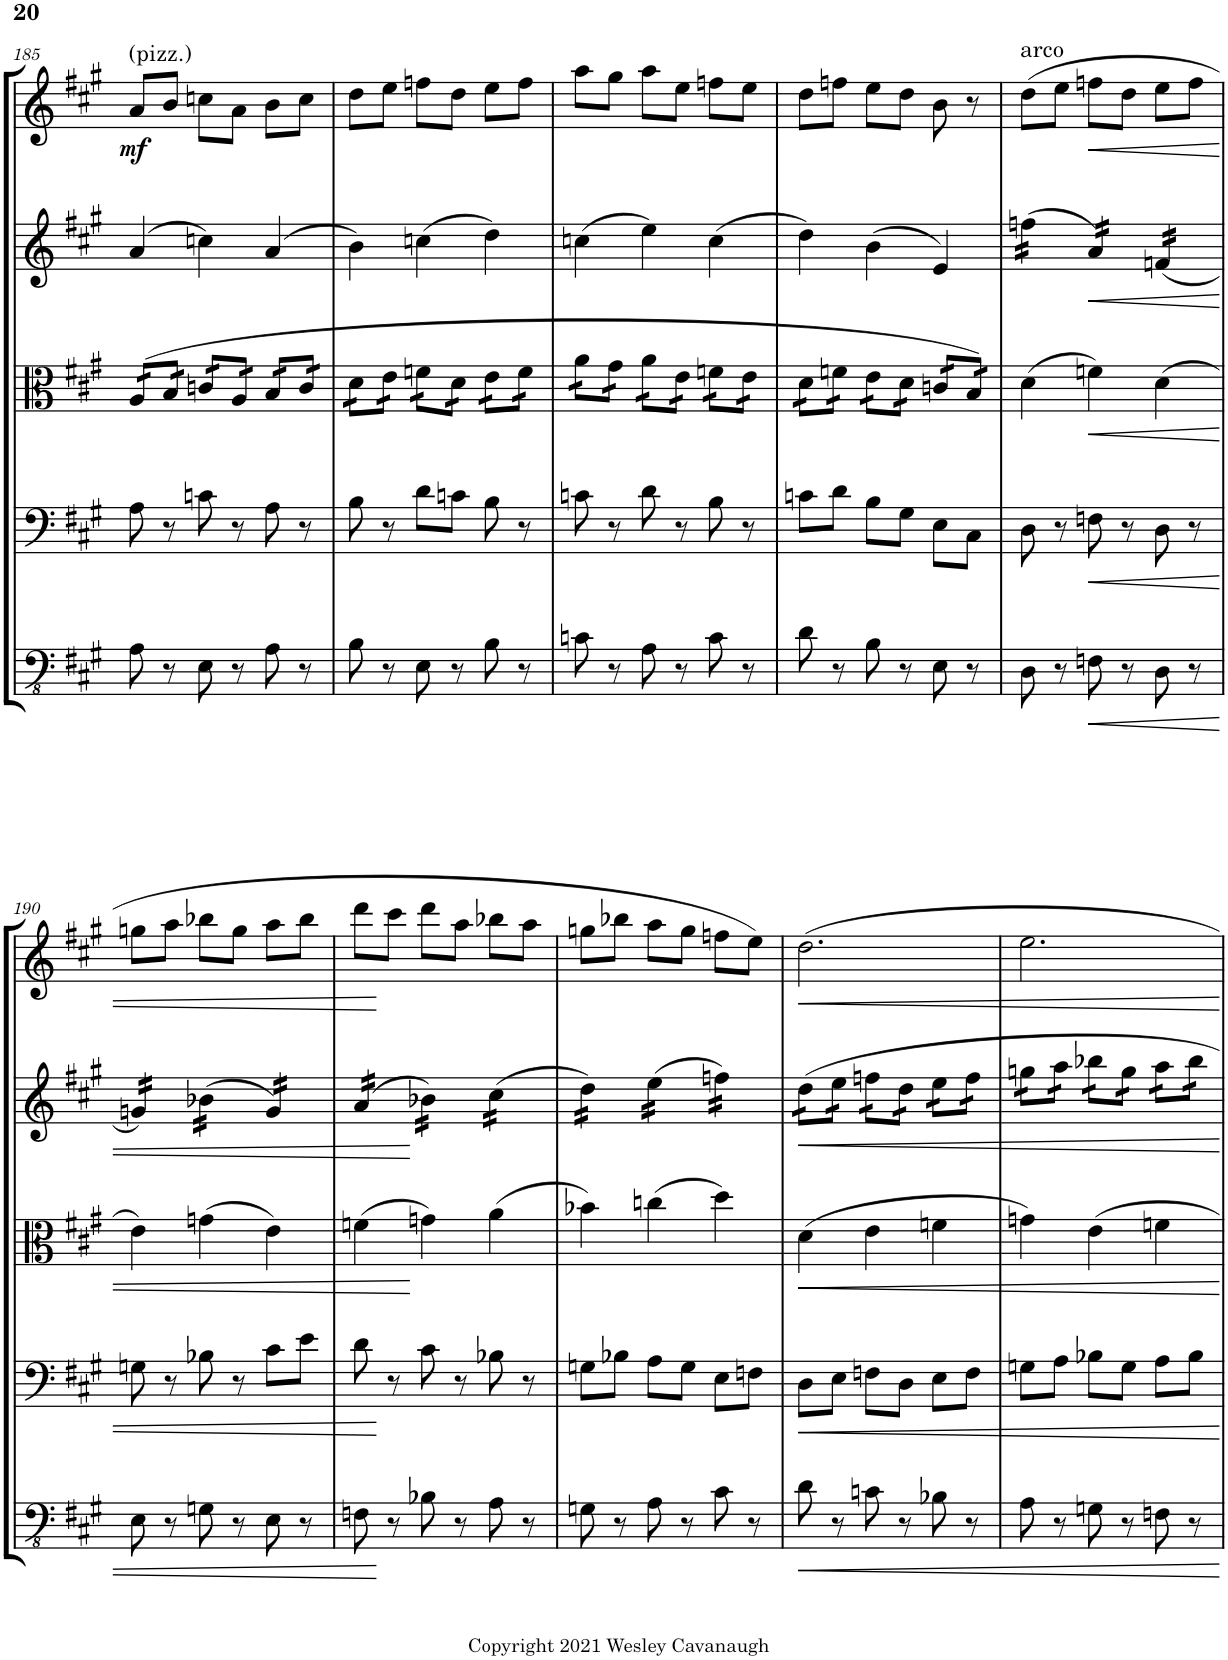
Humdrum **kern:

**kern	**dynam	**kern	**dynam	**kern	**dynam	**kern	**dynam	**kern	**dynam
*part5	*part5	*part4	*part4	*part3	*part3	*part2	*part2	*part1	*part1
*staff5	*staff5	*staff4	*staff4	*staff3	*staff3	*staff2	*staff2	*staff1	*staff1
*I"Contrbass	*	*I"Cello	*	*I"Viola	*	*I"Violin II	*	*I"Violin I	*
*I'Cb	*	*	*	*I'Vla	*	*I'Vln	*	*I'Vln	*
!!LO:PB:g=z
*clefFv4	*	*clefF4	*	*clefC3	*	*clefG2	*	*clefG2	*
*ITrd7c12	*	*	*	*	*	*	*	*	*
*k[f#c#g#]	*	*k[f#c#g#]	*	*k[f#c#g#]	*	*k[f#c#g#]	*	*k[f#c#g#]	*
*M3/4	*	*M3/4	*	*M3/4	*	*M3/4	*	*M3/4	*
=185	=185	=185	=185	=185	=185	=185	=185	=185	=185
!	!	!	!	!	!	!	!	!LO:TX:a:t=(pizz.)	!
!	!	!	!	!	!	!	!	!	!LO:DY:b
*	*	*	*	*tremolo	*	*	*	*	*
8AA\	.	8A\	.	(>16A/LL	.	(4a/	.	8a/L	mf
.	.	.	.	16A/	.	.	.	.	.
8r	.	8r	.	16B/	.	.	.	8b/J	.
.	.	.	.	16B/JJ	.	.	.	.	.
8EE\	.	8cn\	.	16cn/LL	.	4ccn\)	.	8ccn\L	.
.	.	.	.	16cn/	.	.	.	.	.
8r	.	8r	.	16A/	.	.	.	8a\J	.
.	.	.	.	16A/JJ	.	.	.	.	.
8AA\	.	8A\	.	16B/LL	.	(4a/	.	8b\L	.
.	.	.	.	16B/	.	.	.	.	.
8r	.	8r	.	16c/	.	.	.	8cc\J	.
.	.	.	.	16c/JJ	.	.	.	.	.
=186	=186	=186	=186	=186	=186	=186	=186	=186	=186
8BB\	.	8B\	.	16d\LL	.	4b\)	.	8dd\L	.
.	.	.	.	16d\	.	.	.	.	.
8r	.	8r	.	16e\	.	.	.	8ee\J	.
.	.	.	.	16e\JJ	.	.	.	.	.
8EE\	.	8d\L	.	16fn\LL	.	(4ccn\	.	8ffn\L	.
.	.	.	.	16fn\	.	.	.	.	.
8r	.	8cn\J	.	16d\	.	.	.	8dd\J	.
.	.	.	.	16d\JJ	.	.	.	.	.
8BB\	.	8B\	.	16e\LL	.	4dd\)	.	8ee\L	.
.	.	.	.	16e\	.	.	.	.	.
8r	.	8r	.	16f\	.	.	.	8ff\J	.
.	.	.	.	16f\JJ	.	.	.	.	.
=187	=187	=187	=187	=187	=187	=187	=187	=187	=187
8Cn\	.	8cn\	.	16a\LL	.	(4ccn\	.	8aa\L	.
.	.	.	.	16a\	.	.	.	.	.
8r	.	8r	.	16g#\	.	.	.	8gg#\J	.
.	.	.	.	16g#\JJ	.	.	.	.	.
8AA\	.	8d\	.	16a\LL	.	4ee\)	.	8aa\L	.
.	.	.	.	16a\	.	.	.	.	.
8r	.	8r	.	16e\	.	.	.	8ee\J	.
.	.	.	.	16e\JJ	.	.	.	.	.
8C\	.	8B\	.	16fn\LL	.	(4cc\	.	8ffn\L	.
.	.	.	.	16fn\	.	.	.	.	.
8r	.	8r	.	16e\	.	.	.	8ee\J	.
.	.	.	.	16e\JJ	.	.	.	.	.
=188	=188	=188	=188	=188	=188	=188	=188	=188	=188
8D\	.	8cn\L	.	16d\LL	.	4dd\)	.	8dd\L	.
.	.	.	.	16d\	.	.	.	.	.
8r	.	8d\J	.	16fn\	.	.	.	8ffn\J	.
.	.	.	.	16fn\JJ	.	.	.	.	.
8BB\	.	8B\L	.	16e\LL	.	(4b\	.	8ee\L	.
.	.	.	.	16e\	.	.	.	.	.
8r	.	8G#\J	.	16d\	.	.	.	8dd\J	.
.	.	.	.	16d\JJ	.	.	.	.	.
8EE\	.	8E\L	.	16cn/LL	.	4e/)	.	8b\	.
.	.	.	.	16cn/	.	.	.	.	.
8r	.	8C#\J	.	16B/)	.	.	.	8r	.
.	.	.	.	16B/)JJ	.	.	.	.	.
*	*	*	*	*Xtremolo	*	*	*	*	*
=189	=189	=189	=189	=189	=189	=189	=189	=189	=189
!	!	!	!	!	!	!	!	!LO:TX:a:t=arco	!
*	*	*	*	*	*	*tremolo	*	*	*
8DD\	.	8D\	.	(4d\	.	(16ffn\LL	.	(8dd\L	.
.	.	.	.	.	.	(16ffn\	.	.	.
8r	.	8r	.	.	.	(16ffn\	.	8ee\J	.
.	.	.	.	.	.	(16ffn\JJ	.	.	.
!	!LO:HP:b	!	!LO:HP:b	!	!LO:HP:b	!	!LO:HP:b	!	!LO:HP:b
8FFn\	<	8Fn\	<	4fn\)	<	16a/)LL	<	8ffn\L	<
.	.	.	.	.	.	16a/)	.	.	.
8r	.	8r	.	.	.	16a/)	.	8dd\J	.
.	.	.	.	.	.	16a/)JJ	.	.	.
8DD\	.	8D\	.	(4d\	.	(16fn/LL	.	8ee\L	.
.	.	.	.	.	.	(16fn/	.	.	.
8r	.	8r	.	.	.	(16fn/	.	8ff\J	.
.	.	.	.	.	.	(16fn/JJ	.	.	.
!!LO:LB:g=z
=190	=190	=190	=190	=190	=190	=190	=190	=190	=190
8EE\	.	8Gn\	.	4e\)	.	16gn/)LL	.	8ggn\L	.
.	.	.	.	.	.	16gn/)	.	.	.
8r	.	8r	.	.	.	16gn/)	.	8aa\J	.
.	.	.	.	.	.	16gn/)JJ	.	.	.
8GGn\	.	8B-X\	.	(4gn\	.	(16b-X\LL	.	8bb-X\L	.
.	.	.	.	.	.	(16b-X\	.	.	.
8r	.	8r	.	.	.	(16b-X\	.	8gg\J	.
.	.	.	.	.	.	(16b-X\JJ	.	.	.
8EE\	.	8c#\L	.	4e\)	.	16g/)LL	.	8aa\L	.
.	.	.	.	.	.	16g/)	.	.	.
8r	.	8e\J	.	.	.	16g/)	.	8bb-\J	.
.	.	.	.	.	.	16g/)JJ	.	.	.
=191	=191	=191	=191	=191	=191	=191	=191	=191	=191
8FFn\	.	8d\	.	(4fn\	.	(16a/LL	.	8ddd\L	.
.	.	.	.	.	.	(16a/	.	.	.
8r	[	8r	[	.	.	(16a/	.	8ccc#\J	[
.	.	.	.	.	.	(16a/JJ	.	.	.
8BB-X\	.	8c#\	.	4gn\)	[	16b-X\)LL	[	8ddd\L	.
.	.	.	.	.	.	16b-X\)	.	.	.
8r	.	8r	.	.	.	16b-X\)	.	8aa\J	.
.	.	.	.	.	.	16b-X\)JJ	.	.	.
8AA\	.	8B-X\	.	(4a\	.	(16cc#\LL	.	8bb-X\L	.
.	.	.	.	.	.	(16cc#\	.	.	.
8r	.	8r	.	.	.	(16cc#\	.	8aa\J	.
.	.	.	.	.	.	(16cc#\JJ	.	.	.
=192	=192	=192	=192	=192	=192	=192	=192	=192	=192
8GGn\	.	8Gn\L	.	4b-X\)	.	16dd\)LL	.	8ggn\L	.
.	.	.	.	.	.	16dd\)	.	.	.
8r	.	8B-X\J	.	.	.	16dd\)	.	8bb-X\J	.
.	.	.	.	.	.	16dd\)JJ	.	.	.
8AA\	.	8A\L	.	(4ccn\	.	(16ee\LL	.	8aa\L	.
.	.	.	.	.	.	(16ee\	.	.	.
8r	.	8G\J	.	.	.	(16ee\	.	8gg\J	.
.	.	.	.	.	.	(16ee\JJ	.	.	.
8C#\	.	8E\L	.	4dd\)	.	16ffn\)LL	.	8ffn\L	.
.	.	.	.	.	.	16ffn\)	.	.	.
8r	.	8Fn\J	.	.	.	16ffn\)	.	8ee\J)	.
.	.	.	.	.	.	16ffn\)JJ	.	.	.
=193	=193	=193	=193	=193	=193	=193	=193	=193	=193
8D\	.	8D\L	.	(4d\	.	16dd\LL	.	2.dd\	.
.	.	.	.	.	.	16dd\	.	.	.
8r	.	8E\J	.	.	.	16ee\	.	.	.
.	.	.	.	.	.	16ee\JJ	.	.	.
8Cn\	.	8Fn\L	.	4e\	.	16ffn\LL	.	.	.
.	.	.	.	.	.	16ffn\	.	.	.
8r	.	8D\J	.	.	.	16dd\	.	.	.
.	.	.	.	.	.	16dd\JJ	.	.	.
8BB-X\	.	8E\L	.	4fn\	.	16ee\LL	.	.	.
.	.	.	.	.	.	16ee\	.	.	.
8r	.	8F\J	.	.	.	16ff\	.	.	.
.	.	.	.	.	.	16ff\JJ	.	.	.
=194	=194	=194	=194	=194	=194	=194	=194	=194	=194
8AA\	.	8Gn\L	.	4gn\)	.	16ggn\LL	.	2.ee\	.
.	.	.	.	.	.	16ggn\	.	.	.
8r	.	8A\J	.	.	.	16aa\	.	.	.
.	.	.	.	.	.	16aa\JJ	.	.	.
8GGn\	.	8B-X\L	.	4e\	.	16bb-X\LL	.	.	.
.	.	.	.	.	.	16bb-X\	.	.	.
8r	.	8G\J	.	.	.	16gg\	.	.	.
.	.	.	.	.	.	16gg\JJ	.	.	.
8FFn\	.	8A\L	.	4fn\	.	16aa\LL	.	.	.
.	.	.	.	.	.	16aa\	.	.	.
8r	.	8B-\J	.	.	.	16bb-\	.	.	.
.	.	.	.	.	.	16bb-\JJ	.	.	.
*	*	*	*	*	*	*Xtremolo	*	*	*
=	=	=	=	=	=	=	=	=	=
*-	*-	*-	*-	*-	*-	*-	*-	*-	*-
